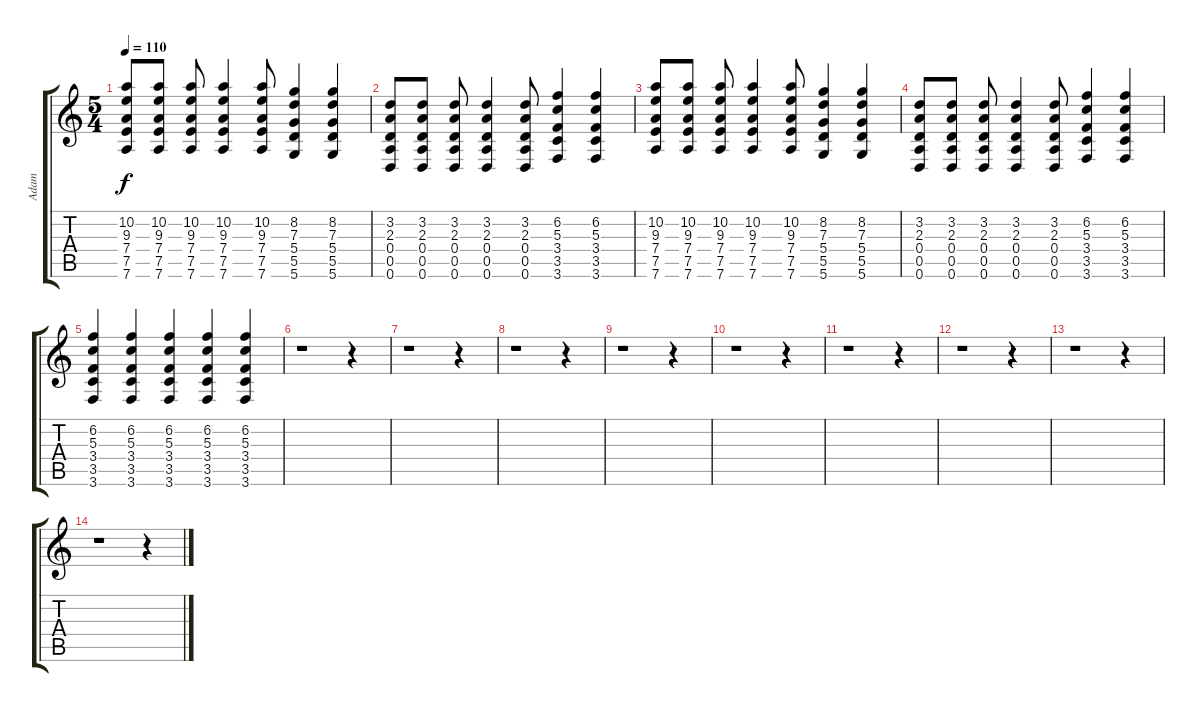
\track ("Adam" "Adam") {instrument overdrivenguitar}
\staff {score tabs}
\tuning (E4 B3 G3 D3 A2 D2) {hide}
\ts (5 4)
\tempo 110
\clef g2
\ks c
(10.2 9.3 7.4 7.5 7.6).8{dy f} (10.2 9.3 7.4 7.5 7.6).8 (10.2 9.3 7.4 7.5 7.6).8 (10.2 9.3 7.4 7.5 7.6).4 (10.2 9.3 7.4 7.5 7.6).8 (8.2 7.3 5.4 5.5 5.6).4 (8.2 7.3 5.4 5.5 5.6).4 |
(3.2 2.3 0.4 0.5 0.6).8 (3.2 2.3 0.4 0.5 0.6).8 (3.2 2.3 0.4 0.5 0.6).8 (3.2 2.3 0.4 0.5 0.6).4 (3.2 2.3 0.4 0.5 0.6).8 (6.2 5.3 3.4 3.5 3.6).4 (6.2 5.3 3.4 3.5 3.6).4 |
(10.2 9.3 7.4 7.5 7.6).8 (10.2 9.3 7.4 7.5 7.6).8 (10.2 9.3 7.4 7.5 7.6).8 (10.2 9.3 7.4 7.5 7.6).4 (10.2 9.3 7.4 7.5 7.6).8 (8.2 7.3 5.4 5.5 5.6).4 (8.2 7.3 5.4 5.5 5.6).4 |
(3.2 2.3 0.4 0.5 0.6).8 (3.2 2.3 0.4 0.5 0.6).8 (3.2 2.3 0.4 0.5 0.6).8 (3.2 2.3 0.4 0.5 0.6).4 (3.2 2.3 0.4 0.5 0.6).8 (6.2 5.3 3.4 3.5 3.6).4 (6.2 5.3 3.4 3.5 3.6).4 |
(6.2 5.3 3.4 3.5 3.6).4{volume 14} (6.2 5.3 3.4 3.5 3.6).4{volume 12} (6.2 5.3 3.4 3.5 3.6).4{volume 10} (6.2 5.3 3.4 3.5 3.6).4{volume 8} (6.2 5.3 3.4 3.5 3.6).4{volume 5} |
r.1 r.4 |
r.1 r.4 |
r.1 r.4 |
r.1 r.4 |
r.1 r.4 |
r.1 r.4 |
r.1 r.4 |
r.1 r.4 |
r.1 r.4
